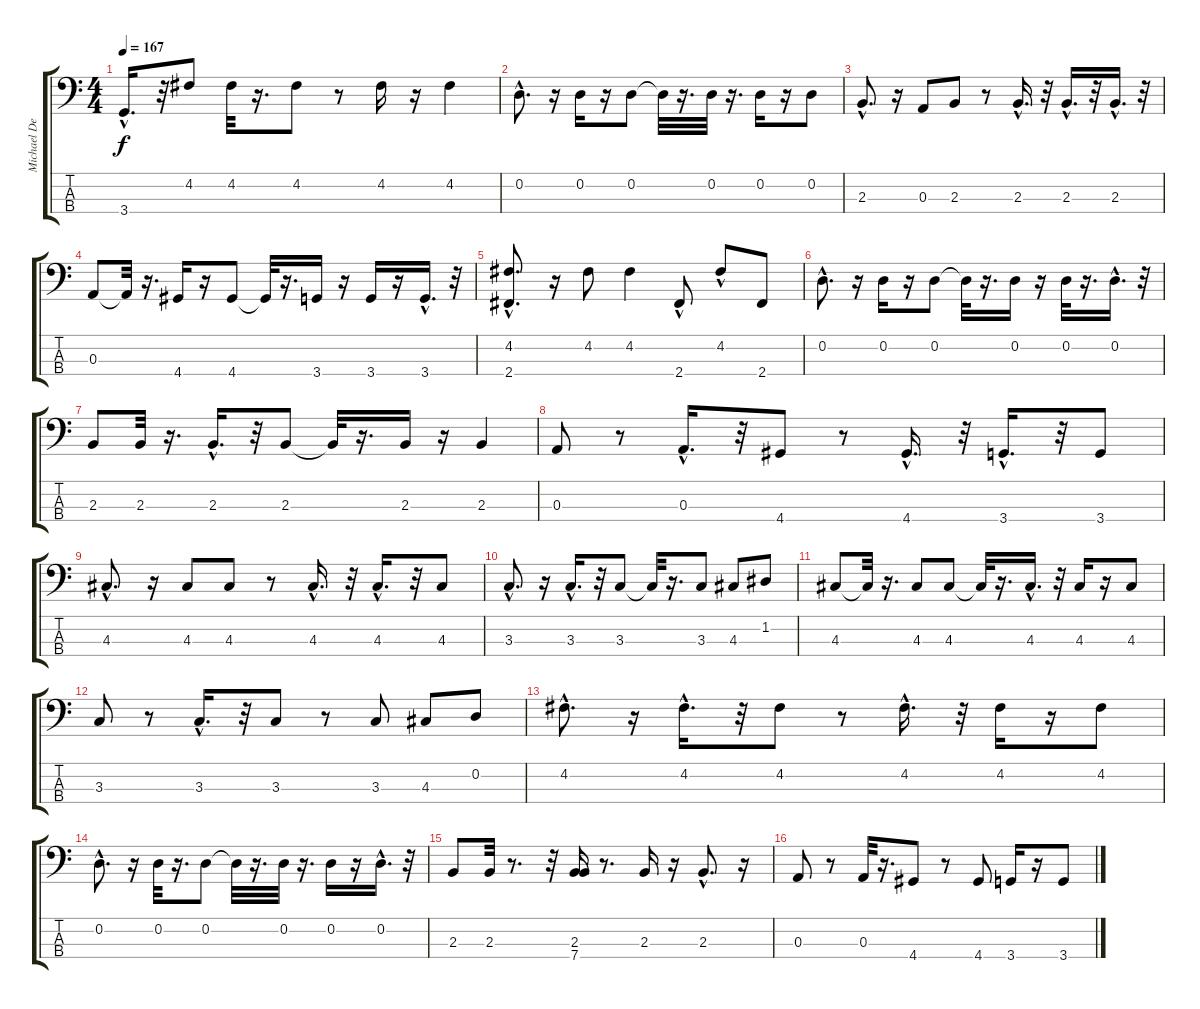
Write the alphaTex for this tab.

\track ("Michael Dempsey" "Michael De") {instrument electricbasspick}
\staff {score tabs}
\tuning (G2 D2 A1 E1) {hide}
\ts (4 4)
\tempo 167
\clef f4
\ks c
3.4{hac}.16{d dy f} r.32 4.2.8 4.2.32 r.16{d} 4.2.8 r.8 4.2.16 r.16 4.2.4 |
0.2{hac}.8{d} r.16 0.2.16 r.16 0.2.8 0.2{t}.32 r.16{d} 0.2.32 r.16{d} 0.2.16 r.16 0.2.8 |
2.3{hac}.8{d} r.16 0.3.8 2.3.8 r.8 2.3{hac}.16{d} r.32 2.3{hac}.16{d} r.32 2.3{hac}.16{d} r.32 |
0.3.8 0.3{t}.32 r.16{d} 4.4.16 r.16 4.4.8 4.4{t}.32 r.16{d} 3.4.16 r.16 3.4.16 r.16 3.4{hac}.16{d} r.32 |
(4.2 2.4{hac}).8{d} r.16 4.2.8 4.2.4 2.4{hac}.8 4.2{hac}.8 2.4.8 |
0.2{hac}.8{d} r.16 0.2.16 r.16 0.2.8 0.2{t}.32 r.16{d} 0.2.16 r.16 0.2.32 r.16{d} 0.2{hac}.16{d} r.32 |
2.3.8 2.3.32 r.16{d} 2.3{hac}.16{d} r.32 2.3.8 2.3{t}.32 r.16{d} 2.3.16 r.16 2.3.4 |
0.3.8 r.8 0.3{hac}.16{d} r.32 4.4.8 r.8 4.4{hac}.16{d} r.32 3.4{hac}.16{d} r.32 3.4.8 |
4.3{hac}.8{d} r.16 4.3.8 4.3.8 r.8 4.3{hac}.16{d} r.32 4.3{hac}.16{d} r.32 4.3.8 |
3.3{hac}.8{d} r.16 3.3{hac}.16{d} r.32 3.3.8 3.3{t}.32 r.16{d} 3.3.8 4.3.8 1.2.8 |
4.3.8 4.3{t}.32 r.16{d} 4.3.8 4.3.8 4.3{t}.32 r.16{d} 4.3{hac}.16{d} r.32 4.3.16 r.16 4.3.8 |
3.3.8 r.8 3.3{hac}.16{d} r.32 3.3.8 r.8 3.3.8 4.3.8 0.2.8 |
4.2{hac}.8{d} r.16 4.2{hac}.16{d} r.32 4.2.8 r.8 4.2{hac}.16{d} r.32 4.2.16 r.16 4.2.8 |
0.2{hac}.8{d} r.16 0.2.32 r.16{d} 0.2.8 0.2{t}.32 r.16{d} 0.2.32 r.16{d} 0.2.16 r.16 0.2{hac}.16{d} r.32 |
2.3.8 2.3.32 r.8{d} r.32 (2.3 7.4).16 r.8{d} 2.3.16 r.16 2.3{hac}.8{d} r.16 |
0.3.8 r.8 0.3.32 r.16{d} 4.4.8 r.8 4.4.8 3.4.16 r.16 3.4.8
